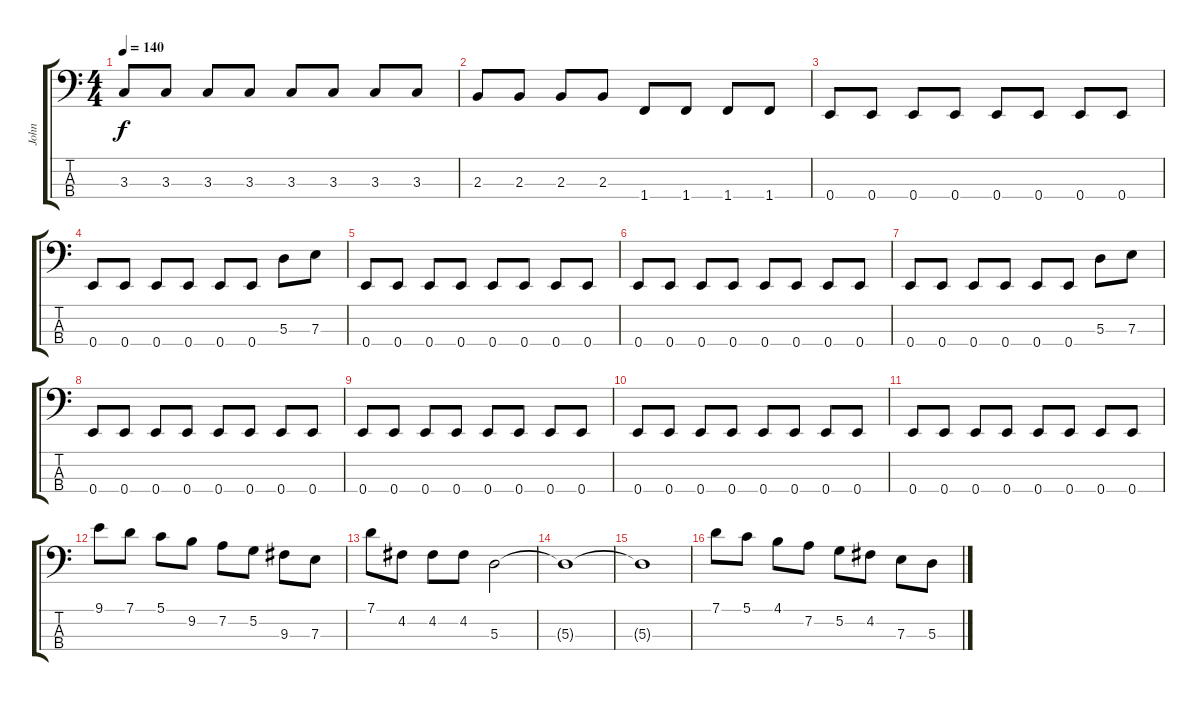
\track ("John" "John") {instrument electricbassfinger}
\staff {score tabs}
\tuning (G2 D2 A1 E1) {hide}
\ts (4 4)
\tempo 140
\clef f4
\ks c
3.3.8{dy f} 3.3.8 3.3.8 3.3.8 3.3.8 3.3.8 3.3.8 3.3.8 |
2.3.8 2.3.8 2.3.8 2.3.8 1.4.8 1.4.8 1.4.8 1.4.8 |
0.4.8 0.4.8 0.4.8 0.4.8 0.4.8 0.4.8 0.4.8 0.4.8 |
0.4.8 0.4.8 0.4.8 0.4.8 0.4.8 0.4.8 5.3.8 7.3.8 |
0.4.8 0.4.8 0.4.8 0.4.8 0.4.8 0.4.8 0.4.8 0.4.8 |
0.4.8 0.4.8 0.4.8 0.4.8 0.4.8 0.4.8 0.4.8 0.4.8 |
0.4.8 0.4.8 0.4.8 0.4.8 0.4.8 0.4.8 5.3.8 7.3.8 |
0.4.8 0.4.8 0.4.8 0.4.8 0.4.8 0.4.8 0.4.8 0.4.8 |
0.4.8 0.4.8 0.4.8 0.4.8 0.4.8 0.4.8 0.4.8 0.4.8 |
0.4.8 0.4.8 0.4.8 0.4.8 0.4.8 0.4.8 0.4.8 0.4.8 |
0.4.8 0.4.8 0.4.8 0.4.8 0.4.8 0.4.8 0.4.8 0.4.8 |
9.1.8 7.1.8 5.1.8 9.2.8 7.2.8 5.2.8 9.3.8 7.3.8 |
7.1.8 4.2.8 4.2.8 4.2.8 5.3.2 |
5.3{t}.1 |
5.3{t}.1 |
7.1.8 5.1.8 4.1.8 7.2.8 5.2.8 4.2.8 7.3.8 5.3.8
